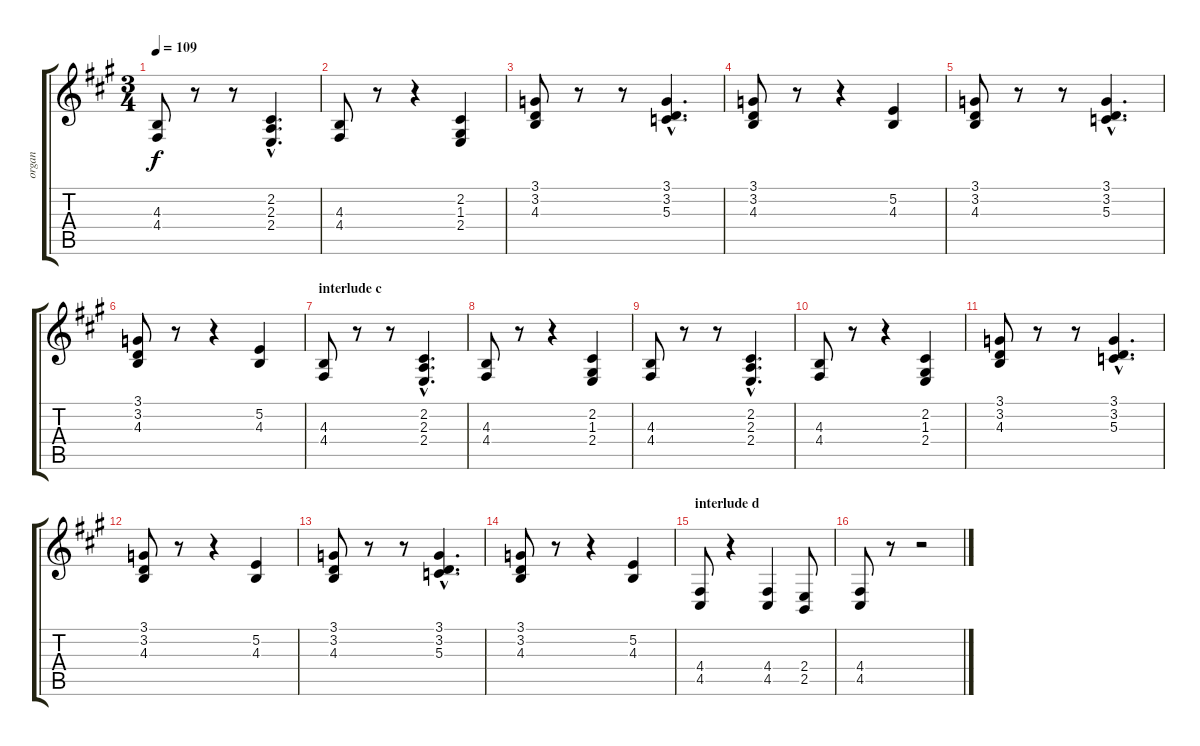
\track ("organ" "organ") {instrument rockorgan}
\staff {score tabs}
\tuning (E4 B3 G3 D3 A2 E2) {hide}
\ts (3 4)
\tempo 109
\clef g2
\ks a
(4.3 4.4).8{dy f} r.8 r.8 (2.2{hac} 2.3{hac} 2.4{hac}).4{d} |
(4.3 4.4).8 r.8 r.4 (2.2 1.3 2.4).4 |
(3.1 3.2 4.3).8 r.8 r.8 (3.1{hac} 3.2{hac} 5.3{hac}).4{d} |
(3.1 3.2 4.3).8 r.8 r.4 (5.2 4.3).4 |
(3.1 3.2 4.3).8 r.8 r.8 (3.1{hac} 3.2{hac} 5.3{hac}).4{d} |
(3.1 3.2 4.3).8 r.8 r.4 (5.2 4.3).4 |
\section ("" "interlude c")
(4.3 4.4).8 r.8 r.8 (2.2{hac} 2.3{hac} 2.4{hac}).4{d} |
(4.3 4.4).8 r.8 r.4 (2.2 1.3 2.4).4 |
(4.3 4.4).8 r.8 r.8 (2.2{hac} 2.3{hac} 2.4{hac}).4{d} |
(4.3 4.4).8 r.8 r.4 (2.2 1.3 2.4).4 |
(3.1 3.2 4.3).8 r.8 r.8 (3.1{hac} 3.2{hac} 5.3{hac}).4{d} |
(3.1 3.2 4.3).8 r.8 r.4 (5.2 4.3).4 |
(3.1 3.2 4.3).8 r.8 r.8 (3.1{hac} 3.2{hac} 5.3{hac}).4{d} |
(3.1 3.2 4.3).8 r.8 r.4 (5.2 4.3).4 |
\section ("" "interlude d")
(4.4 4.5).8 r.4 (4.4 4.5).4 (2.4 2.5).8 |
(4.4 4.5).8 r.8 r.2
